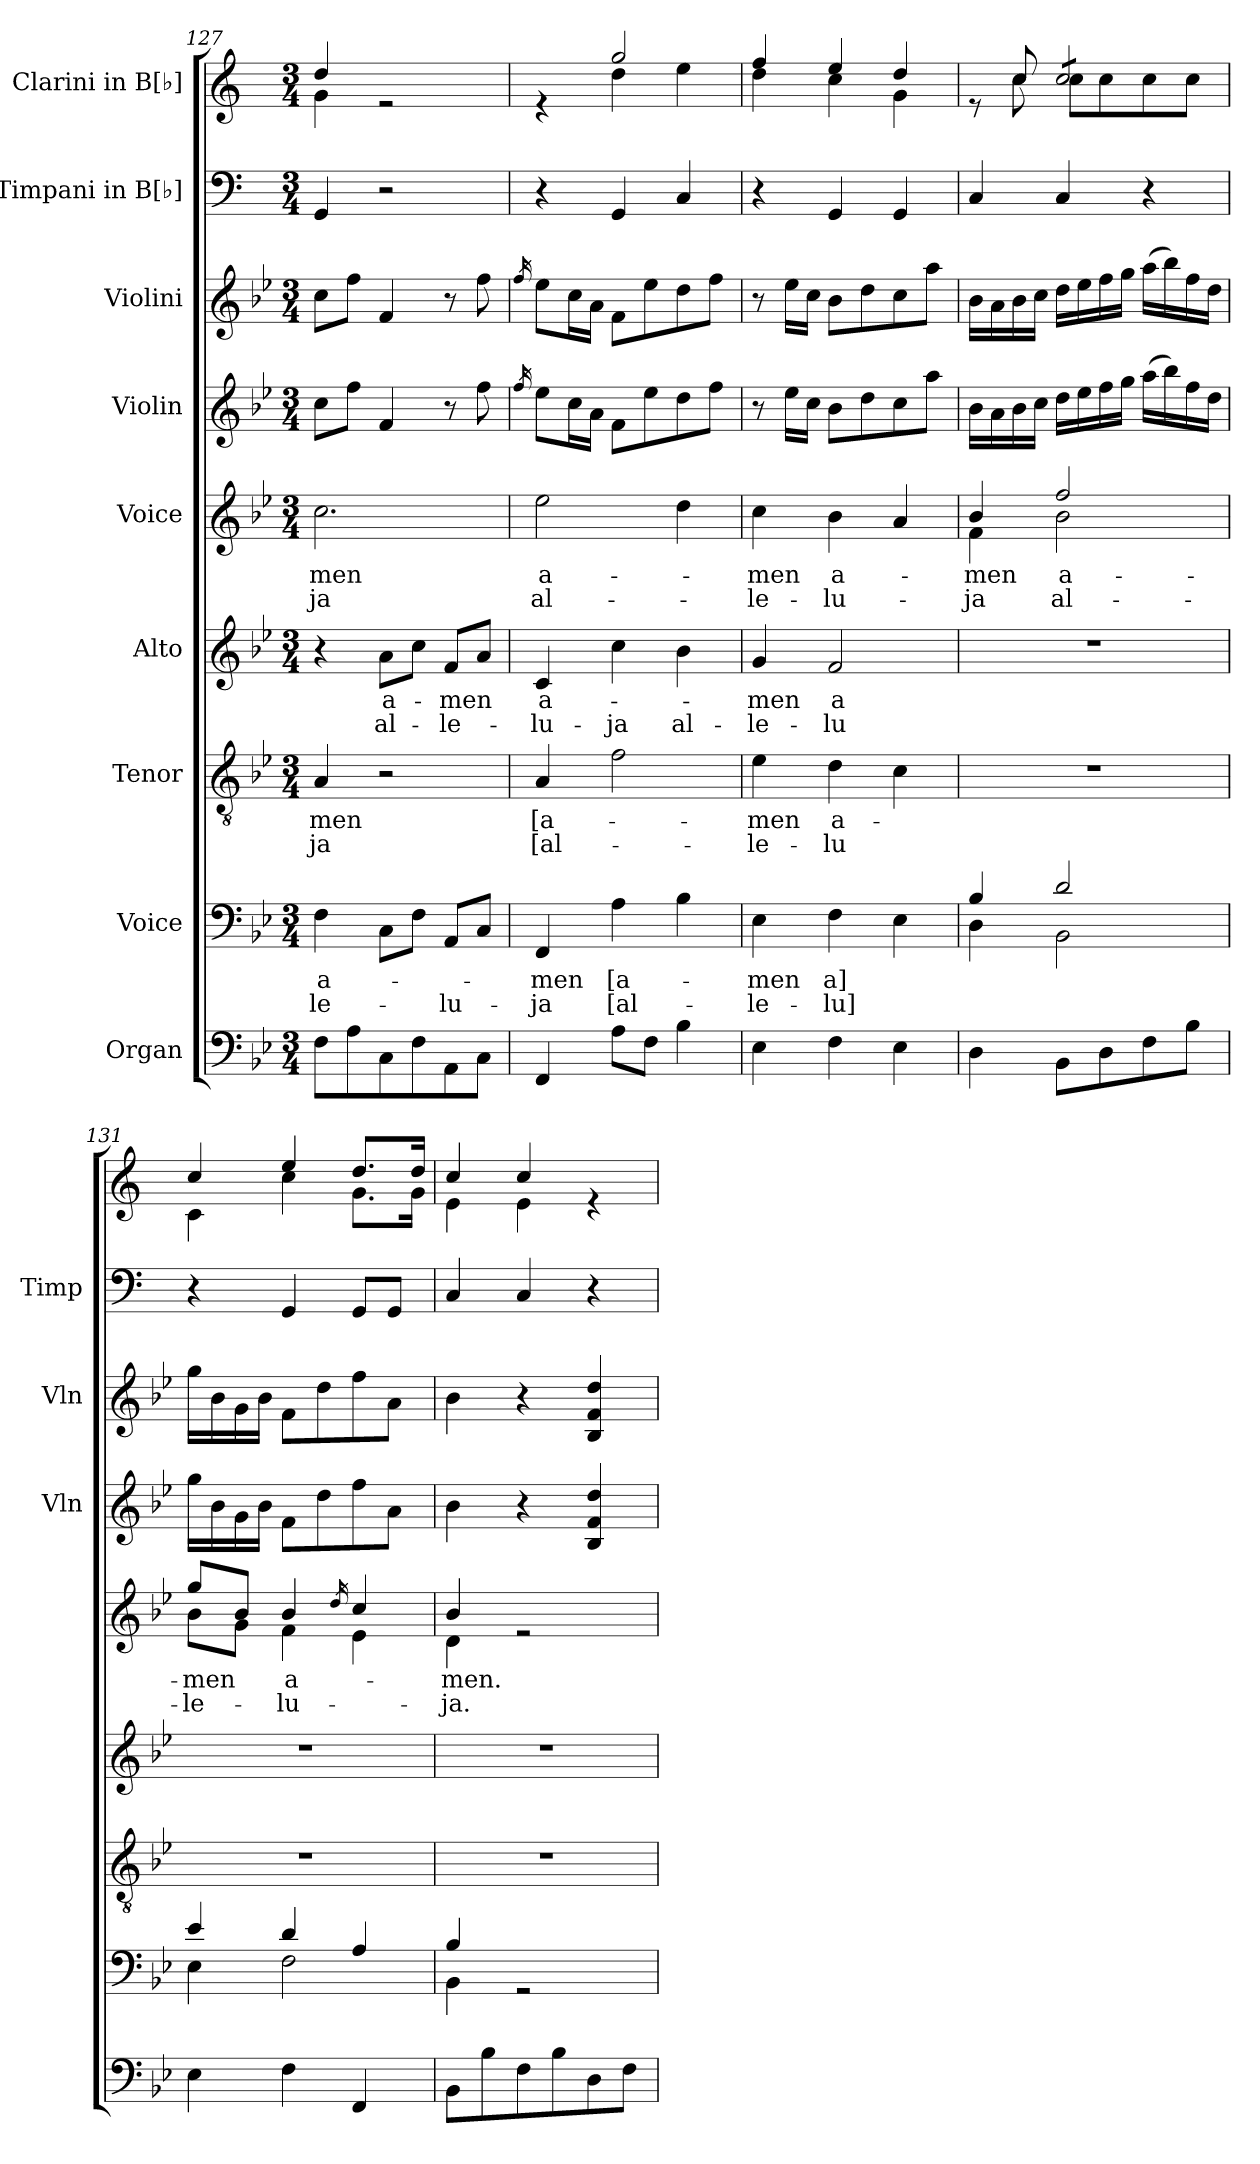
**kern	**kern	**text	**text	**kern	**text	**text	**kern	**text	**text	**kern	**text	**text	**kern	**kern	**kern	**kern
*part9	*part8	*part8	*part8	*part7	*part7	*part7	*part6	*part6	*part6	*part5	*part5	*part5	*part4	*part3	*part2	*part1
*staff9	*staff8	*staff8	*staff8	*staff7	*staff7	*staff7	*staff6	*staff6	*staff6	*staff5	*staff5	*staff5	*staff4	*staff3	*staff2	*staff1
*I"Organ	*I"Voice	*	*	*I"Tenor	*	*	*I"Alto	*	*	*I"Voice	*	*	*I"Violin	*I"Violini	*I"Timpani in B[♭]	*I"Clarini in B[♭]
*	*	*	*	*	*	*	*	*	*	*	*	*	*I'Vln	*I'Vln	*I'Timp	*
*clefF4	*clefF4	*	*	*clefGv2	*	*	*clefG2	*	*	*clefG2	*	*	*clefG2	*clefG2	*clefF4	*clefG2
*	*	*	*	*	*	*	*	*	*	*	*	*	*	*	*ITrd1c2	*ITrd1c2
*k[b-e-]	*k[b-e-]	*	*	*k[b-e-]	*	*	*k[b-e-]	*	*	*k[b-e-]	*	*	*k[b-e-]	*k[b-e-]	*k[b-e-]	*k[b-e-]
*M3/4	*M3/4	*	*	*M3/4	*	*	*M3/4	*	*	*M3/4	*	*	*M3/4	*M3/4	*M3/4	*M3/4
=127	=127	=127	=127	=127	=127	=127	=127	=127	=127	=127	=127	=127	=127	=127	=127	=127
!	!	!LO:LY:b	!LO:LY:b	!	!LO:LY:b	!LO:LY:b	!	!	!	!	!LO:LY:b	!LO:LY:b	!	!	!	!
*	*	*	*	*	*	*	*	*	*	*	*	*	*	*	*	*^
8F\L	4F\	a-	-le-	4A/	-men	-ja	4r	.	.	2.cc\	-men	-ja	8cc\L	8cc\L	4FF/	4cc/	4f\
8A\	.	.	.	.	.	.	.	.	.	.	.	.	8ff\J	8ff\J	.	.	.
!	!	!	!	!	!	!	!	!LO:LY:b	!LO:LY:b	!	!	!	!	!	!	!	!
8C\	8C\L	.	.	2r	.	.	8a\L	a-	al-	.	.	.	4f/	4f/	2r	2re	2ryy
8F\	8F\J	.	.	.	.	.	8cc\J	.	.	.	.	.	.	.	.	.	.
!	!	!	!LO:LY:b	!	!	!	!	!LO:LY:b	!LO:LY:b	!	!	!	!	!	!	!	!
8AA\	8AA/L	.	-lu-	.	.	.	8f/L	-men	-le-	.	.	.	8r	8r	.	.	.
8C\J	8C/J	.	.	.	.	.	8a/J	.	.	.	.	.	8ff\	8ff\	.	.	.
=128	=128	=128	=128	=128	=128	=128	=128	=128	=128	=128	=128	=128	=128	=128	=128	=128	=128
.	.	.	.	.	.	.	.	.	.	.	.	.	16qff/	16qff/	.	.	.
!	!	!LO:LY:b	!LO:LY:b	!	!LO:LY:b	!LO:LY:b	!	!LO:LY:b	!LO:LY:b	!	!LO:LY:b	!LO:LY:b	!	!	!	!	!
4FF/	4FF/	-men	-ja	4A/	[a-	[al-	4c/	a-	-lu-	2ee-\	a-	al-	8ee-\L	8ee-\L	4r	4re	4ryy
.	.	.	.	.	.	.	.	.	.	.	.	.	16cc\L	16cc\L	.	.	.
.	.	.	.	.	.	.	.	.	.	.	.	.	16a\JJ	16a\JJ	.	.	.
!	!	!LO:LY:b	!LO:LY:b	!	!	!	!	!	!LO:LY:b	!	!	!	!	!	!	!	!
8A\L	4A\	[a-	[al-	2f\	.	.	4cc\	.	-ja	.	.	.	8f\L	8f\L	4FF/	2ff/	4cc\
8F\J	.	.	.	.	.	.	.	.	.	.	.	.	8ee-\	8ee-\	.	.	.
!	!	!	!	!	!	!	!	!	!LO:LY:b	!	!	!	!	!	!	!	!
4B-\	4B-\	.	.	.	.	.	4b-\	.	al-	4dd\	.	.	8dd\	8dd\	4BB-/	.	4dd\
.	.	.	.	.	.	.	.	.	.	.	.	.	8ff\J	8ff\J	.	.	.
=129	=129	=129	=129	=129	=129	=129	=129	=129	=129	=129	=129	=129	=129	=129	=129	=129	=129
!	!	!LO:LY:b	!LO:LY:b	!	!LO:LY:b	!LO:LY:b	!	!LO:LY:b	!LO:LY:b	!	!LO:LY:b	!LO:LY:b	!	!	!	!	!
4E-\	4E-\	-men	-le-	4e-\	-men	-le-	4g/	-men	-le-	4cc\	-men	-le-	8r	8r	4r	4ee-/	4cc\
.	.	.	.	.	.	.	.	.	.	.	.	.	16ee-\LL	16ee-\LL	.	.	.
.	.	.	.	.	.	.	.	.	.	.	.	.	16cc\JJ	16cc\JJ	.	.	.
!	!	!LO:LY:b	!LO:LY:b	!	!LO:LY:b	!LO:LY:b	!	!LO:LY:b	!LO:LY:b	!	!LO:LY:b	!LO:LY:b	!	!	!	!	!
4F\	4F\	a]	-lu]	4d\	a-	-lu	2f/	a-	-lu	4b-\	a-	-lu-	8b-\L	8b-\L	4FF/	4dd/	4b-\
.	.	.	.	.	.	.	.	.	.	.	.	.	8dd\	8dd\	.	.	.
4E-\	4E-\	.	.	4c\	.	.	.	.	.	4a/	.	.	8cc\	8cc\	4FF/	4cc/	4f\
.	.	.	.	.	.	.	.	.	.	.	.	.	8aa\J	8aa\J	.	.	.
!!LO:PB:g=z	!!
=130	=130	=130	=130	=130	=130	=130	=130	=130	=130	=130	=130	=130	=130	=130	=130	=130	=130
*	*^	*	*	*	*	*	*	*	*	*	*	*	*	*	*	*	*
!	!	!	!	!	!	!	!	!	!	!	!	!LO:LY:b	!LO:LY:b	!	!	!	!	!
*	*	*	*	*	*	*	*	*	*	*	*^	*	*	*	*	*	*	*
4D\	4B-/	4D\	.	.	2.r	.	.	2.r	.	.	4b-/	4f\	-men	-ja	16b-\LL	16b-\LL	4BB-/	8re	8ryy
.	.	.	.	.	.	.	.	.	.	.	.	.	.	.	16a\	16a\	.	.	.
.	.	.	.	.	.	.	.	.	.	.	.	.	.	.	16b-\	16b-\	.	8b-/	8b-\
.	.	.	.	.	.	.	.	.	.	.	.	.	.	.	16cc\JJ	16cc\JJ	.	.	.
!	!	!	!	!	!	!	!	!	!	!	!	!	!LO:LY:b	!LO:LY:b	!	!	!	!	!
*	*	*	*	*	*	*	*	*	*	*	*	*	*	*	*	*	*	*tremolo	*
8BB-\L	2d/	2BB-\	.	.	.	.	.	.	.	.	2ff/	2b-\	a-	al-	16dd\LL	16dd\LL	4BB-/	8b-/L	8b-\L
.	.	.	.	.	.	.	.	.	.	.	.	.	.	.	16ee-\	16ee-\	.	.	.
8D\	.	.	.	.	.	.	.	.	.	.	.	.	.	.	16ff\	16ff\	.	8b-/	8b-\
.	.	.	.	.	.	.	.	.	.	.	.	.	.	.	16gg\JJ	16gg\JJ	.	.	.
8F\	.	.	.	.	.	.	.	.	.	.	.	.	.	.	(16aa\LL	(16aa\LL	4r	8b-/	8b-\
.	.	.	.	.	.	.	.	.	.	.	.	.	.	.	16bb-\)	16bb-\)	.	.	.
8B-\J	.	.	.	.	.	.	.	.	.	.	.	.	.	.	16ff\	16ff\	.	8b-/J	8b-\J
*	*	*	*	*	*	*	*	*	*	*	*	*	*	*	*	*	*	*Xtremolo	*
.	.	.	.	.	.	.	.	.	.	.	.	.	.	.	16dd\JJ	16dd\JJ	.	.	.
=131	=131	=131	=131	=131	=131	=131	=131	=131	=131	=131	=131	=131	=131	=131	=131	=131	=131	=131	=131
!	!	!	!	!	!	!	!	!	!	!	!	!	!LO:LY:b	!LO:LY:b	!	!	!	!	!
4E-\	4e-/	4E-\	.	.	2.r	.	.	2.r	.	.	8gg/L	8b-\L	-men	-le-	16gg\LL	16gg\LL	4r	4b-/	4B-\
.	.	.	.	.	.	.	.	.	.	.	.	.	.	.	16b-\	16b-\	.	.	.
.	.	.	.	.	.	.	.	.	.	.	8b-/J	8g\J	.	.	16g\	16g\	.	.	.
.	.	.	.	.	.	.	.	.	.	.	.	.	.	.	16b-\JJ	16b-\JJ	.	.	.
!	!	!	!	!	!	!	!	!	!	!	!	!	!LO:LY:b	!LO:LY:b	!	!	!	!	!
4F\	4d/	2F\	.	.	.	.	.	.	.	.	4b-/	4f\	a-	-lu-	8f\L	8f\L	4FF/	4dd/	4b-\
.	.	.	.	.	.	.	.	.	.	.	.	.	.	.	8dd\	8dd\	.	.	.
.	.	.	.	.	.	.	.	.	.	.	16qdd/	.	.	.	.	.	.	.	.
4FF/	4A/	.	.	.	.	.	.	.	.	.	4cc/	4e-\	.	.	8ff\	8ff\	8FF/L	8.cc/L	8.f\L
.	.	.	.	.	.	.	.	.	.	.	.	.	.	.	8a\J	8a\J	8FF/J	.	.
.	.	.	.	.	.	.	.	.	.	.	.	.	.	.	.	.	.	16cc/Jk	16f\Jk
=132	=132	=132	=132	=132	=132	=132	=132	=132	=132	=132	=132	=132	=132	=132	=132	=132	=132	=132	=132
!	!	!	!	!	!	!	!	!	!	!	!	!	!LO:LY:b	!LO:LY:b	!	!	!	!	!
8BB-\L	4B-/	4BB-\	.	.	2.r	.	.	2.r	.	.	4b-/	4d\	-men.	-ja.	4b-\	4b-\	4BB-/	4b-/	4d\
8B-\	.	.	.	.	.	.	.	.	.	.	.	.	.	.	.	.	.	.	.
8F\	2rGG	2ryy	.	.	.	.	.	.	.	.	2re	2ryy	.	.	4r	4r	4BB-/	4b-/	4d\
8B-\	.	.	.	.	.	.	.	.	.	.	.	.	.	.	.	.	.	.	.
8D\	.	.	.	.	.	.	.	.	.	.	.	.	.	.	4B-/ 4f/ 4dd/	4B-/ 4f/ 4dd/	4r	4re	4ryy
8F\J	.	.	.	.	.	.	.	.	.	.	.	.	.	.	.	.	.	.	.
*	*v	*v	*	*	*	*	*	*	*	*	*v	*v	*	*	*	*	*	*v	*v
=	=	=	=	=	=	=	=	=	=	=	=	=	=	=	=	=
*-	*-	*-	*-	*-	*-	*-	*-	*-	*-	*-	*-	*-	*-	*-	*-	*-
